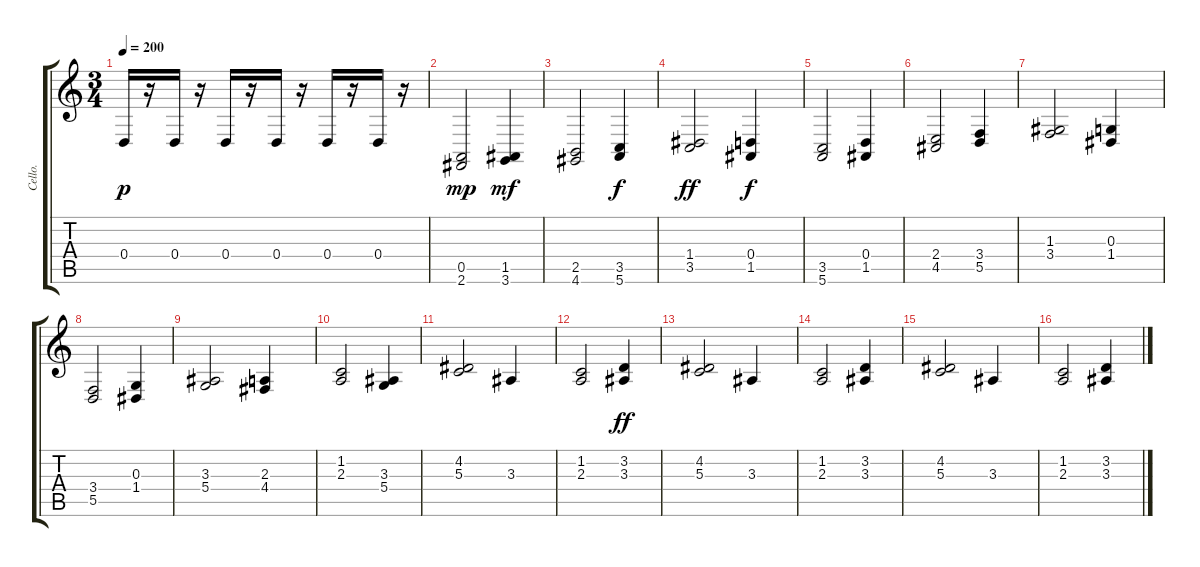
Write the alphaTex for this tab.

\track ("Cello." "Cello.") {instrument pizzicatostrings}
\staff {score tabs}
\tuning (E4 B3 G3 D3 A2 E2) {hide}
\ts (3 4)
\tempo 200
\clef g2
\ks c
0.4.16{dy p} r.16 0.4.16 r.16 0.4.16 r.16 0.4.16 r.16 0.4.16 r.16 0.4.16 r.16 |
(0.5 2.6).2{dy mp instrument stringensemble2} (1.5 3.6).4{dy mf} |
(2.5 4.6).2 (3.5 5.6).4{dy f} |
(1.4 3.5).2{dy ff} (0.4 1.5).4{dy f} |
(3.5 5.6).2 (0.4 1.5).4 |
(2.4 4.5).2 (3.4 5.5).4 |
(1.3 3.4).2 (0.3 1.4).4 |
(3.4 5.5).2 (0.3 1.4).4 |
(3.3 5.4).2 (2.3 4.4).4 |
(1.2 2.3).2 (3.3 5.4).4 |
(4.2 5.3).2 3.3.4 |
(1.2 2.3).2 (3.2 3.3).4{dy ff} |
(4.2 5.3).2 3.3.4 |
(1.2 2.3).2 (3.2 3.3).4 |
(4.2 5.3).2 3.3.4 |
(1.2 2.3).2 (3.2 3.3).4
